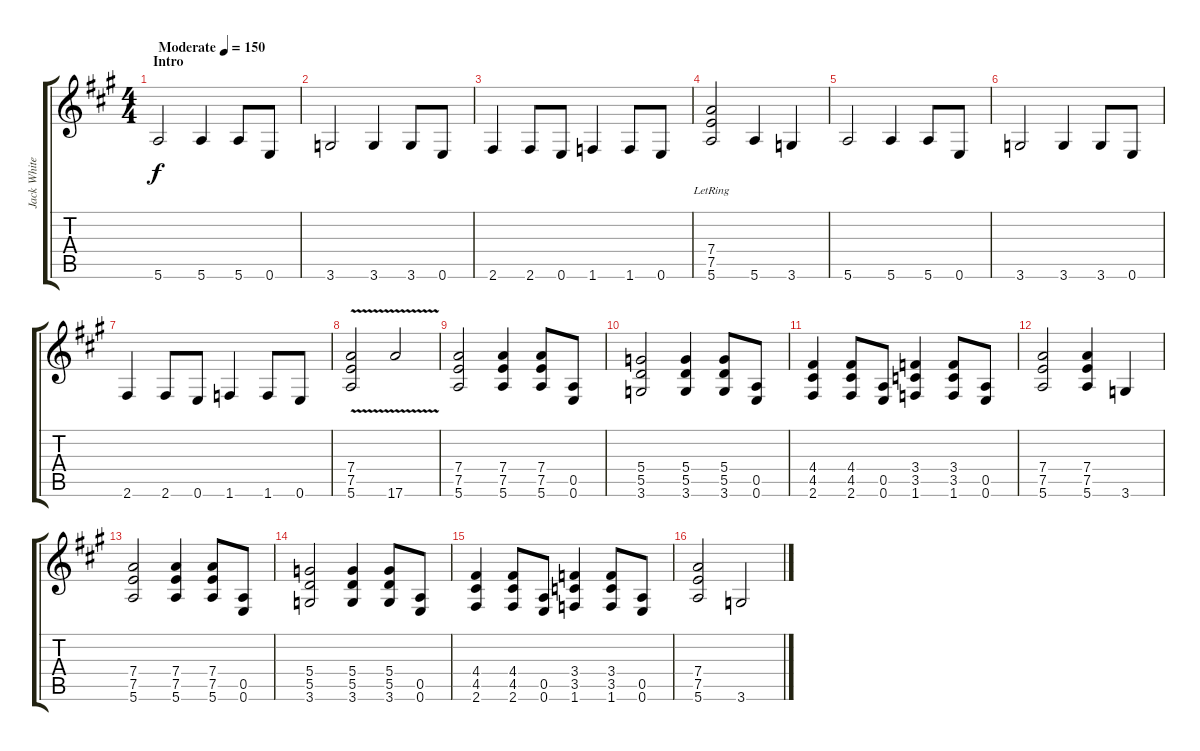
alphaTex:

\track ("Jack White Guitar" "Jack White") {instrument overdrivenguitar}
\staff {score tabs}
\tuning (E4 B3 G3 D3 A2 E2) {hide}
\ts (4 4)
\section ("" "Intro")
\tempo (150 "Moderate")
\clef g2
\ks a
5.6.2{dy f instrument overdrivenguitar} 5.6.4 5.6.8 0.6.8 |
3.6.2 3.6.4 3.6.8 0.6.8 |
2.6.4 2.6.8 0.6.8 1.6.4 1.6.8 0.6.8 |
(7.4{lr} 7.5 5.6).2 5.6.4 3.6.4 |
5.6.2 5.6.4 5.6.8 0.6.8 |
3.6.2 3.6.4 3.6.8 0.6.8 |
2.6.4 2.6.8 0.6.8 1.6.4 1.6.8 0.6.8 |
(7.4 7.5 5.6{v}).2 17.6{v}.2 |
(7.4 7.5 5.6).2 (7.4 7.5 5.6).4 (7.4 7.5 5.6).8 (0.5 0.6).8 |
(5.4 5.5 3.6).2 (5.4 5.5 3.6).4 (5.4 5.5 3.6).8 (0.5 0.6).8 |
(4.4 4.5 2.6).4 (4.4 4.5 2.6).8 (0.5 0.6).8 (3.4 3.5 1.6).4 (3.4 3.5 1.6).8 (0.5 0.6).8 |
(7.4 7.5 5.6).2 (7.4 7.5 5.6).4 3.6.4 |
(7.4 7.5 5.6).2 (7.4 7.5 5.6).4 (7.4 7.5 5.6).8 (0.5 0.6).8 |
(5.4 5.5 3.6).2 (5.4 5.5 3.6).4 (5.4 5.5 3.6).8 (0.5 0.6).8 |
(4.4 4.5 2.6).4 (4.4 4.5 2.6).8 (0.5 0.6).8 (3.4 3.5 1.6).4 (3.4 3.5 1.6).8 (0.5 0.6).8 |
(7.4 7.5 5.6).2 3.6.2
